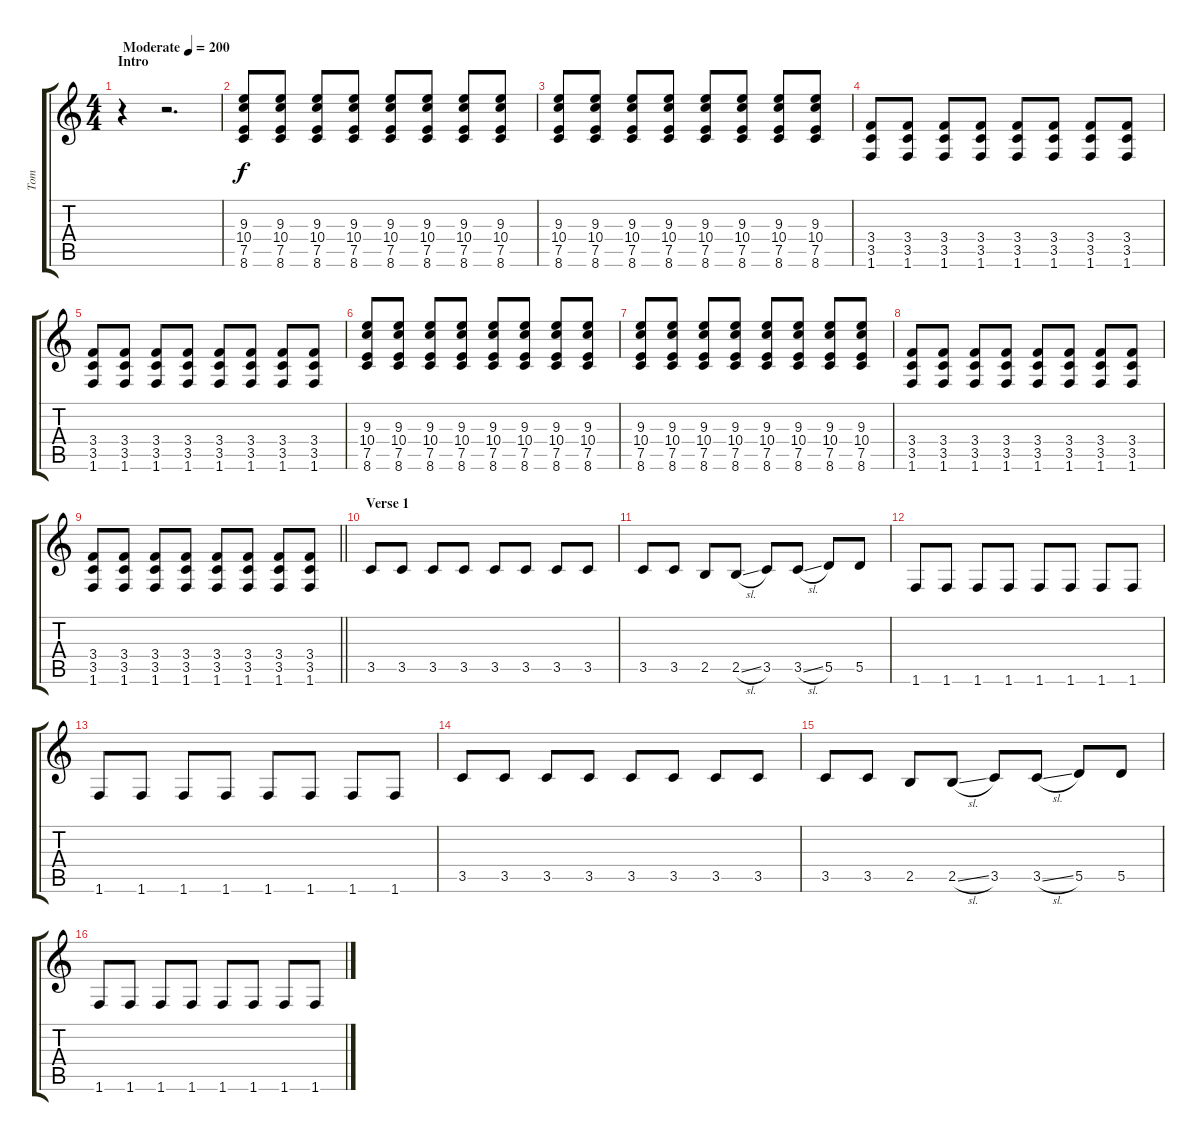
\track ("Tom" "Tom") {instrument overdrivenguitar}
\staff {score tabs}
\tuning (E4 B3 G3 D3 A2 E2) {hide}
\ts (4 4)
\section ("" "Intro")
\tempo (200 "Moderate")
\clef g2
\ks c
r.4{dy f instrument overdrivenguitar} r.2{d} |
(9.3 10.4 7.5 8.6).8 (9.3 10.4 7.5 8.6).8 (9.3 10.4 7.5 8.6).8 (9.3 10.4 7.5 8.6).8 (9.3 10.4 7.5 8.6).8 (9.3 10.4 7.5 8.6).8 (9.3 10.4 7.5 8.6).8 (9.3 10.4 7.5 8.6).8 |
(9.3 10.4 7.5 8.6).8 (9.3 10.4 7.5 8.6).8 (9.3 10.4 7.5 8.6).8 (9.3 10.4 7.5 8.6).8 (9.3 10.4 7.5 8.6).8 (9.3 10.4 7.5 8.6).8 (9.3 10.4 7.5 8.6).8 (9.3 10.4 7.5 8.6).8 |
(3.4 3.5 1.6).8 (3.4 3.5 1.6).8 (3.4 3.5 1.6).8 (3.4 3.5 1.6).8 (3.4 3.5 1.6).8 (3.4 3.5 1.6).8 (3.4 3.5 1.6).8 (3.4 3.5 1.6).8 |
(3.4 3.5 1.6).8 (3.4 3.5 1.6).8 (3.4 3.5 1.6).8 (3.4 3.5 1.6).8 (3.4 3.5 1.6).8 (3.4 3.5 1.6).8 (3.4 3.5 1.6).8 (3.4 3.5 1.6).8 |
(9.3 10.4 7.5 8.6).8 (9.3 10.4 7.5 8.6).8 (9.3 10.4 7.5 8.6).8 (9.3 10.4 7.5 8.6).8 (9.3 10.4 7.5 8.6).8 (9.3 10.4 7.5 8.6).8 (9.3 10.4 7.5 8.6).8 (9.3 10.4 7.5 8.6).8 |
(9.3 10.4 7.5 8.6).8 (9.3 10.4 7.5 8.6).8 (9.3 10.4 7.5 8.6).8 (9.3 10.4 7.5 8.6).8 (9.3 10.4 7.5 8.6).8 (9.3 10.4 7.5 8.6).8 (9.3 10.4 7.5 8.6).8 (9.3 10.4 7.5 8.6).8 |
(3.4 3.5 1.6).8 (3.4 3.5 1.6).8 (3.4 3.5 1.6).8 (3.4 3.5 1.6).8 (3.4 3.5 1.6).8 (3.4 3.5 1.6).8 (3.4 3.5 1.6).8 (3.4 3.5 1.6).8 |
\barLineRight lightlight
(3.4 3.5 1.6).8 (3.4 3.5 1.6).8 (3.4 3.5 1.6).8 (3.4 3.5 1.6).8 (3.4 3.5 1.6).8 (3.4 3.5 1.6).8 (3.4 3.5 1.6).8 (3.4 3.5 1.6).8 |
\section ("" "Verse 1")
3.5.8 3.5.8 3.5.8 3.5.8 3.5.8 3.5.8 3.5.8 3.5.8 |
3.5.8 3.5.8 2.5.8 2.5{sl}.8 3.5.8 3.5{sl}.8 5.5.8 5.5.8 |
1.6.8 1.6.8 1.6.8 1.6.8 1.6.8 1.6.8 1.6.8 1.6.8 |
1.6.8 1.6.8 1.6.8 1.6.8 1.6.8 1.6.8 1.6.8 1.6.8 |
3.5.8 3.5.8 3.5.8 3.5.8 3.5.8 3.5.8 3.5.8 3.5.8 |
3.5.8 3.5.8 2.5.8 2.5{sl}.8 3.5.8 3.5{sl}.8 5.5.8 5.5.8 |
1.6.8 1.6.8 1.6.8 1.6.8 1.6.8 1.6.8 1.6.8 1.6.8
